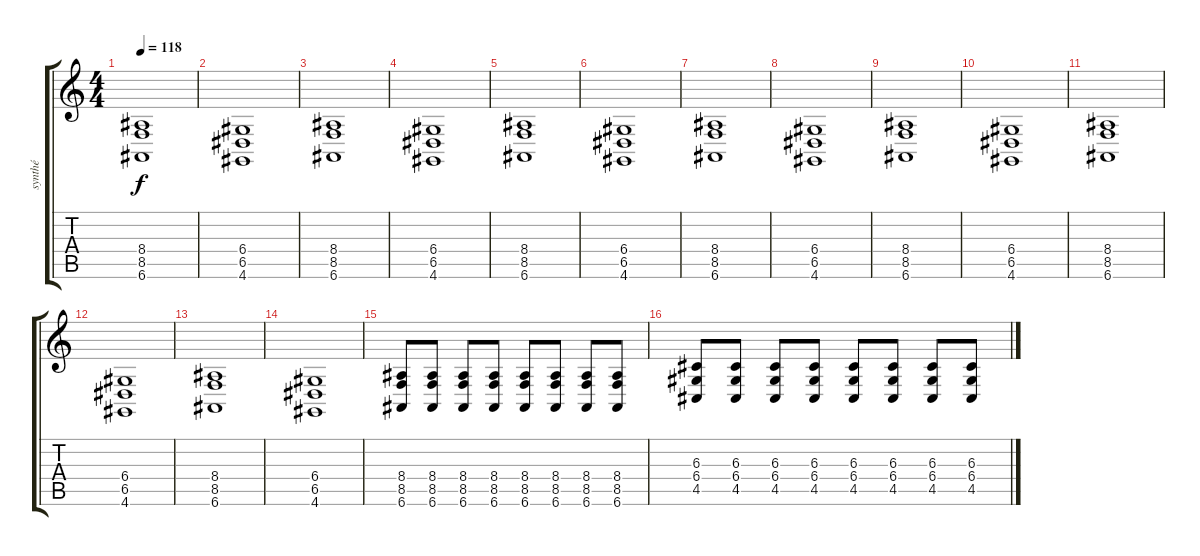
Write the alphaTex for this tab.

\track ("synthé" "synthé") {instrument lead5charang}
\staff {score tabs}
\tuning (E4 B3 G3 D3 A2 E2) {hide}
\ts (4 4)
\tempo 118
\clef g2
\ks c
(8.4 8.5 6.6).1{dy f} |
(6.4 6.5 4.6).1 |
(8.4 8.5 6.6).1 |
(6.4 6.5 4.6).1 |
(8.4 8.5 6.6).1 |
(6.4 6.5 4.6).1 |
(8.4 8.5 6.6).1 |
(6.4 6.5 4.6).1 |
(8.4 8.5 6.6).1 |
(6.4 6.5 4.6).1 |
(8.4 8.5 6.6).1 |
(6.4 6.5 4.6).1 |
(8.4 8.5 6.6).1 |
(6.4 6.5 4.6).1 |
(8.4 8.5 6.6).8{instrument lead5charang} (8.4 8.5 6.6).8 (8.4 8.5 6.6).8 (8.4 8.5 6.6).8 (8.4 8.5 6.6).8 (8.4 8.5 6.6).8 (8.4 8.5 6.6).8 (8.4 8.5 6.6).8 |
(6.3 6.4 4.5).8 (6.3 6.4 4.5).8 (6.3 6.4 4.5).8 (6.3 6.4 4.5).8 (6.3 6.4 4.5).8 (6.3 6.4 4.5).8 (6.3 6.4 4.5).8 (6.3 6.4 4.5).8
